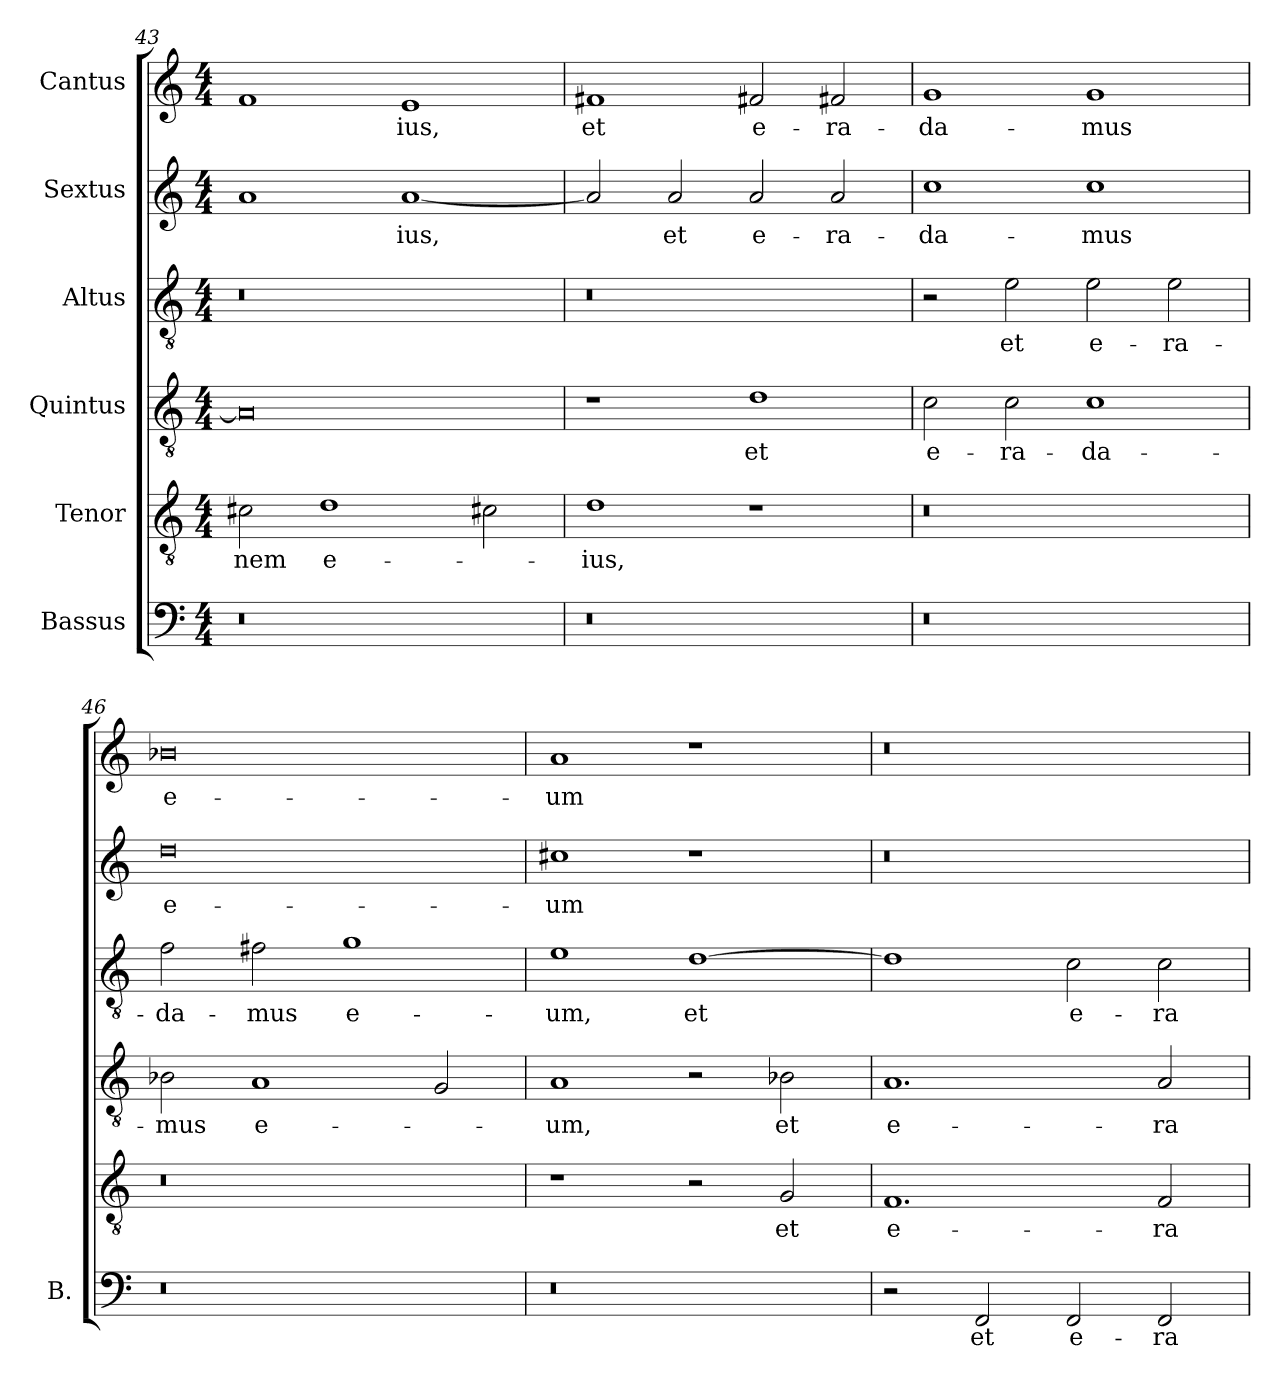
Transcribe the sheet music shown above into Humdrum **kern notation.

**kern	**text	**kern	**text	**kern	**text	**kern	**text	**kern	**text	**kern	**text
*part6	*part6	*part5	*part5	*part4	*part4	*part3	*part3	*part2	*part2	*part1	*part1
*staff6	*staff6	*staff5	*staff5	*staff4	*staff4	*staff3	*staff3	*staff2	*staff2	*staff1	*staff1
*I"Bassus	*	*I"Tenor	*	*I"Quintus	*	*I"Altus	*	*I"Sextus	*	*I"Cantus	*
*I'B.	*	*	*	*	*	*	*	*	*	*	*
*clefF4	*	*clefGv2	*	*clefGv2	*	*clefGv2	*	*clefG2	*	*clefG2	*
*k[]	*	*k[]	*	*k[]	*	*k[]	*	*k[]	*	*k[]	*
*C:	*	*C:	*	*C:	*	*C:	*	*C:	*	*C:	*
*M4/4	*	*M4/4	*	*M4/4	*	*M4/4	*	*M4/4	*	*M4/4	*
=43	=43	=43	=43	=43	=43	=43	=43	=43	=43	=43	=43
!LO:N:vis=0	!	!	!	!	!	!LO:N:vis=0	!	!	!	!	!
1r	.	2c#X\	-nem	0A/]	.	1r	.	1a/	.	1f/	.
.	.	1d\	e-	.	.	.	.	.	.	.	.
1ryy	.	.	.	.	.	1ryy	.	[1a/	-ius,	1e/	-ius,
.	.	2c#X\	.	.	.	.	.	.	.	.	.
=44	=44	=44	=44	=44	=44	=44	=44	=44	=44	=44	=44
!LO:N:vis=0	!	!	!	!	!	!LO:N:vis=0	!	!	!	!	!
1r	.	1d\	-ius,	1r	.	1r	.	2a/]	.	1f#X/	et
.	.	.	.	.	.	.	.	2a/	et	.	.
1ryy	.	1r	.	1d\	et	1ryy	.	2a/	e-	2f#X/	e-
.	.	.	.	.	.	.	.	2a/	-ra-	2f#X/	-ra-
=45	=45	=45	=45	=45	=45	=45	=45	=45	=45	=45	=45
!LO:N:vis=0	!	!LO:N:vis=0	!	!	!	!	!	!	!	!	!
1r	.	1r	.	2c\	e-	2r	.	1cc\	-da-	1g/	-da-
.	.	.	.	2c\	-ra-	2e\	et	.	.	.	.
1ryy	.	1ryy	.	1c\	-da-	2e\	e-	1cc\	-mus	1g/	-mus
.	.	.	.	.	.	2e\	-ra-	.	.	.	.
=46	=46	=46	=46	=46	=46	=46	=46	=46	=46	=46	=46
!LO:N:vis=0	!	!LO:N:vis=0	!	!	!	!	!	!	!	!	!
1r	.	1r	.	2B-X\	-mus	2f\	-da-	0dd\	e-	0b-X\	e-
.	.	.	.	1A/	e-	2f#X\	-mus	.	.	.	.
1ryy	.	1ryy	.	.	.	1g\	e-	.	.	.	.
.	.	.	.	2G/	.	.	.	.	.	.	.
=47	=47	=47	=47	=47	=47	=47	=47	=47	=47	=47	=47
!LO:N:vis=0	!	!	!	!	!	!	!	!	!	!	!
1r	.	1r	.	1A/	-um,	1e\	-um,	1cc#X\	-um	1a/	-um
1ryy	.	2r	.	2r	.	[1d\	et	1r	.	1r	.
.	.	2G/	et	2B-X\	et	.	.	.	.	.	.
=48	=48	=48	=48	=48	=48	=48	=48	=48	=48	=48	=48
!	!	!	!	!	!	!	!	!LO:N:vis=0	!	!LO:N:vis=0	!
2r	.	1.F/	e-	1.A/	e-	1d\]	.	1r	.	1r	.
2FF/	et	.	.	.	.	.	.	.	.	.	.
2FF/	e-	.	.	.	.	2c\	e-	1ryy	.	1ryy	.
2FF/	-ra-	2F/	-ra-	2A/	-ra-	2c\	-ra-	.	.	.	.
=	=	=	=	=	=	=	=	=	=	=	=
*-	*-	*-	*-	*-	*-	*-	*-	*-	*-	*-	*-
